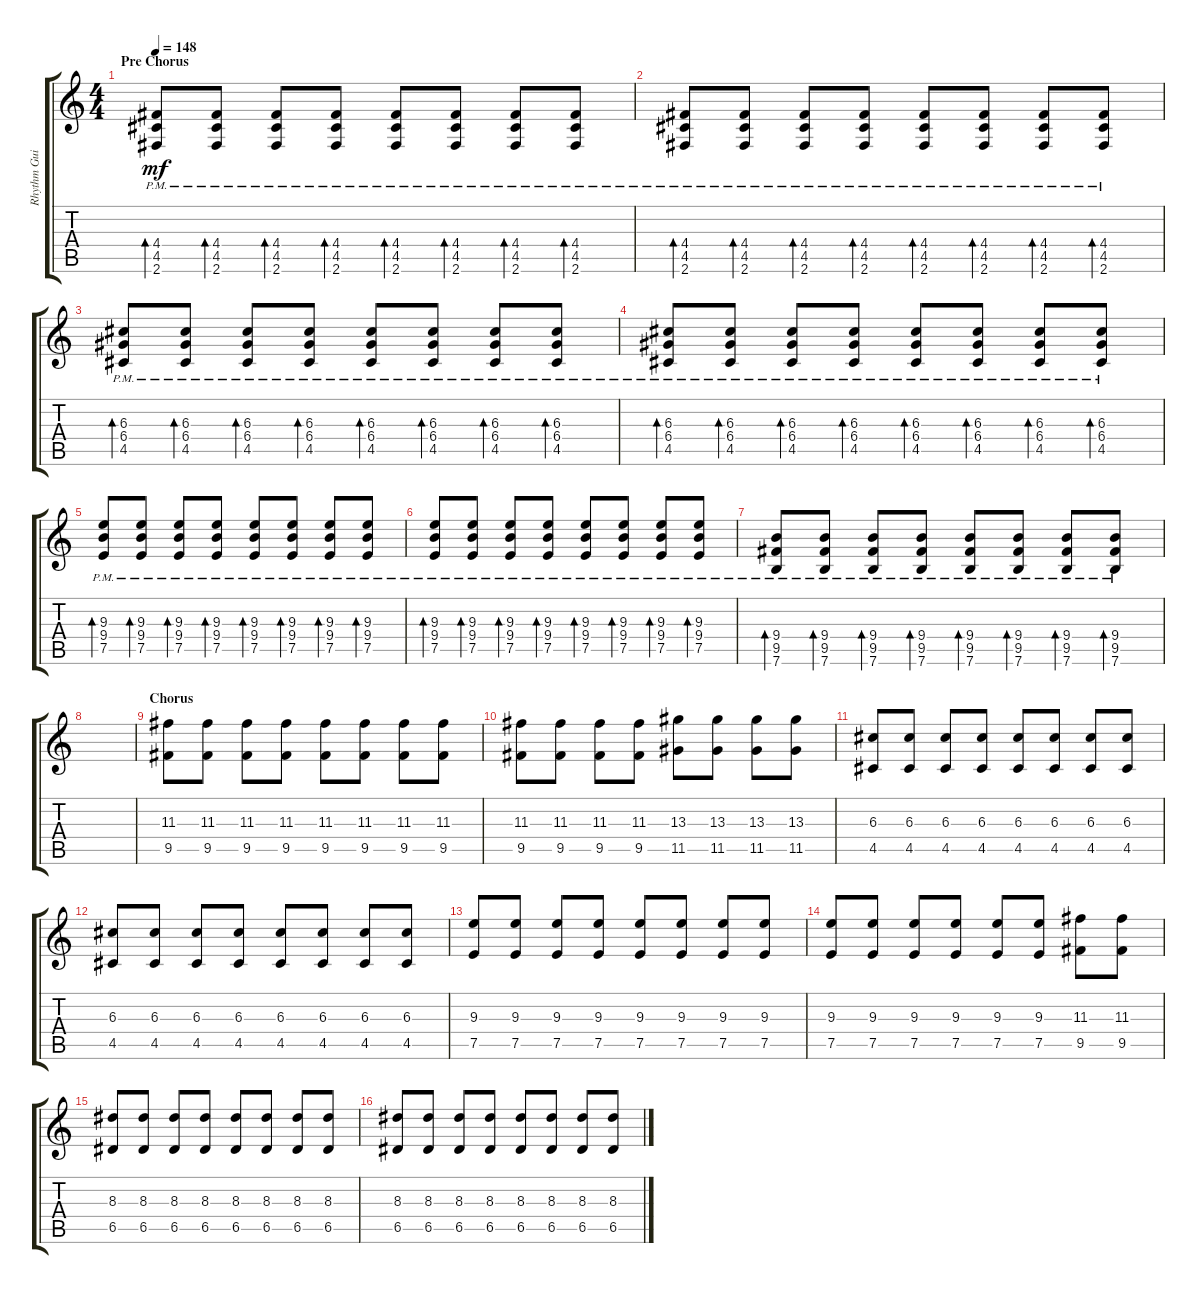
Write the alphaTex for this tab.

\track ("Rhythm Guitar" "Rhythm Gui") {instrument distortionguitar}
\staff {score tabs}
\tuning (E4 B3 G3 D3 A2 E2) {hide}
\ts (4 4)
\section ("" "Pre Chorus")
\tempo 148
\clef g2
\ks c
(4.4{pm} 4.5{pm} 2.6{pm}).8{bd 30 dy mf} (4.4{pm} 4.5{pm} 2.6{pm}).8{bd 30} (4.4{pm} 4.5{pm} 2.6{pm}).8{bd 30} (4.4{pm} 4.5{pm} 2.6{pm}).8{bd 30} (4.4{pm} 4.5{pm} 2.6{pm}).8{bd 30} (4.4{pm} 4.5{pm} 2.6{pm}).8{bd 30} (4.4{pm} 4.5{pm} 2.6{pm}).8{bd 30} (4.4{pm} 4.5{pm} 2.6{pm}).8{bd 30} |
(4.4{pm} 4.5{pm} 2.6{pm}).8{bd 30} (4.4{pm} 4.5{pm} 2.6{pm}).8{bd 30} (4.4{pm} 4.5{pm} 2.6{pm}).8{bd 30} (4.4{pm} 4.5{pm} 2.6{pm}).8{bd 30} (4.4{pm} 4.5{pm} 2.6{pm}).8{bd 30} (4.4{pm} 4.5{pm} 2.6{pm}).8{bd 30} (4.4{pm} 4.5{pm} 2.6{pm}).8{bd 30} (4.4{pm} 4.5{pm} 2.6{pm}).8{bd 30} |
(6.3{pm} 6.4{pm} 4.5{pm}).8{bd 30} (6.3{pm} 6.4{pm} 4.5{pm}).8{bd 30} (6.3{pm} 6.4{pm} 4.5{pm}).8{bd 30} (6.3{pm} 6.4{pm} 4.5{pm}).8{bd 30} (6.3{pm} 6.4{pm} 4.5{pm}).8{bd 30} (6.3{pm} 6.4{pm} 4.5{pm}).8{bd 30} (6.3{pm} 6.4{pm} 4.5{pm}).8{bd 30} (6.3{pm} 6.4{pm} 4.5{pm}).8{bd 30} |
(6.3{pm} 6.4{pm} 4.5{pm}).8{bd 30} (6.3{pm} 6.4{pm} 4.5{pm}).8{bd 30} (6.3{pm} 6.4{pm} 4.5{pm}).8{bd 30} (6.3{pm} 6.4{pm} 4.5{pm}).8{bd 30} (6.3{pm} 6.4{pm} 4.5{pm}).8{bd 30} (6.3{pm} 6.4{pm} 4.5{pm}).8{bd 30} (6.3{pm} 6.4{pm} 4.5{pm}).8{bd 30} (6.3{pm} 6.4{pm} 4.5{pm}).8{bd 30} |
(9.3{pm} 9.4{pm} 7.5{pm}).8{bd 30} (9.3{pm} 9.4{pm} 7.5{pm}).8{bd 30} (9.3{pm} 9.4{pm} 7.5{pm}).8{bd 30} (9.3{pm} 9.4{pm} 7.5{pm}).8{bd 30} (9.3{pm} 9.4{pm} 7.5{pm}).8{bd 30} (9.3{pm} 9.4{pm} 7.5{pm}).8{bd 30} (9.3{pm} 9.4{pm} 7.5{pm}).8{bd 30} (9.3{pm} 9.4{pm} 7.5{pm}).8{bd 30} |
(9.3{pm} 9.4{pm} 7.5{pm}).8{bd 30} (9.3{pm} 9.4{pm} 7.5{pm}).8{bd 30} (9.3{pm} 9.4{pm} 7.5{pm}).8{bd 30} (9.3{pm} 9.4{pm} 7.5{pm}).8{bd 30} (9.3{pm} 9.4{pm} 7.5{pm}).8{bd 30} (9.3{pm} 9.4{pm} 7.5{pm}).8{bd 30} (9.3{pm} 9.4{pm} 7.5{pm}).8{bd 30} (9.3{pm} 9.4{pm} 7.5{pm}).8{bd 30} |
(9.4{pm} 9.5{pm} 7.6{pm}).8{bd 30} (9.4{pm} 9.5{pm} 7.6{pm}).8{bd 30} (9.4{pm} 9.5{pm} 7.6{pm}).8{bd 30} (9.4{pm} 9.5{pm} 7.6{pm}).8{bd 30} (9.4{pm} 9.5{pm} 7.6{pm}).8{bd 30} (9.4{pm} 9.5{pm} 7.6{pm}).8{bd 30} (9.4{pm} 9.5{pm} 7.6{pm}).8{bd 30} (9.4{pm} 9.5{pm} 7.6{pm}).8{bd 30} |
|
\section ("" "Chorus")
(11.3 9.5).8 (11.3 9.5).8 (11.3 9.5).8 (11.3 9.5).8 (11.3 9.5).8 (11.3 9.5).8 (11.3 9.5).8 (11.3 9.5).8 |
(11.3 9.5).8 (11.3 9.5).8 (11.3 9.5).8 (11.3 9.5).8 (13.3 11.5).8 (13.3 11.5).8 (13.3 11.5).8 (13.3 11.5).8 |
(6.3 4.5).8 (6.3 4.5).8 (6.3 4.5).8 (6.3 4.5).8 (6.3 4.5).8 (6.3 4.5).8 (6.3 4.5).8 (6.3 4.5).8 |
(6.3 4.5).8 (6.3 4.5).8 (6.3 4.5).8 (6.3 4.5).8 (6.3 4.5).8 (6.3 4.5).8 (6.3 4.5).8 (6.3 4.5).8 |
(9.3 7.5).8 (9.3 7.5).8 (9.3 7.5).8 (9.3 7.5).8 (9.3 7.5).8 (9.3 7.5).8 (9.3 7.5).8 (9.3 7.5).8 |
(9.3 7.5).8 (9.3 7.5).8 (9.3 7.5).8 (9.3 7.5).8 (9.3 7.5).8 (9.3 7.5).8 (11.3 9.5).8 (11.3 9.5).8 |
(8.3 6.5).8 (8.3 6.5).8 (8.3 6.5).8 (8.3 6.5).8 (8.3 6.5).8 (8.3 6.5).8 (8.3 6.5).8 (8.3 6.5).8 |
(8.3 6.5).8 (8.3 6.5).8 (8.3 6.5).8 (8.3 6.5).8 (8.3 6.5).8 (8.3 6.5).8 (8.3 6.5).8 (8.3 6.5).8
